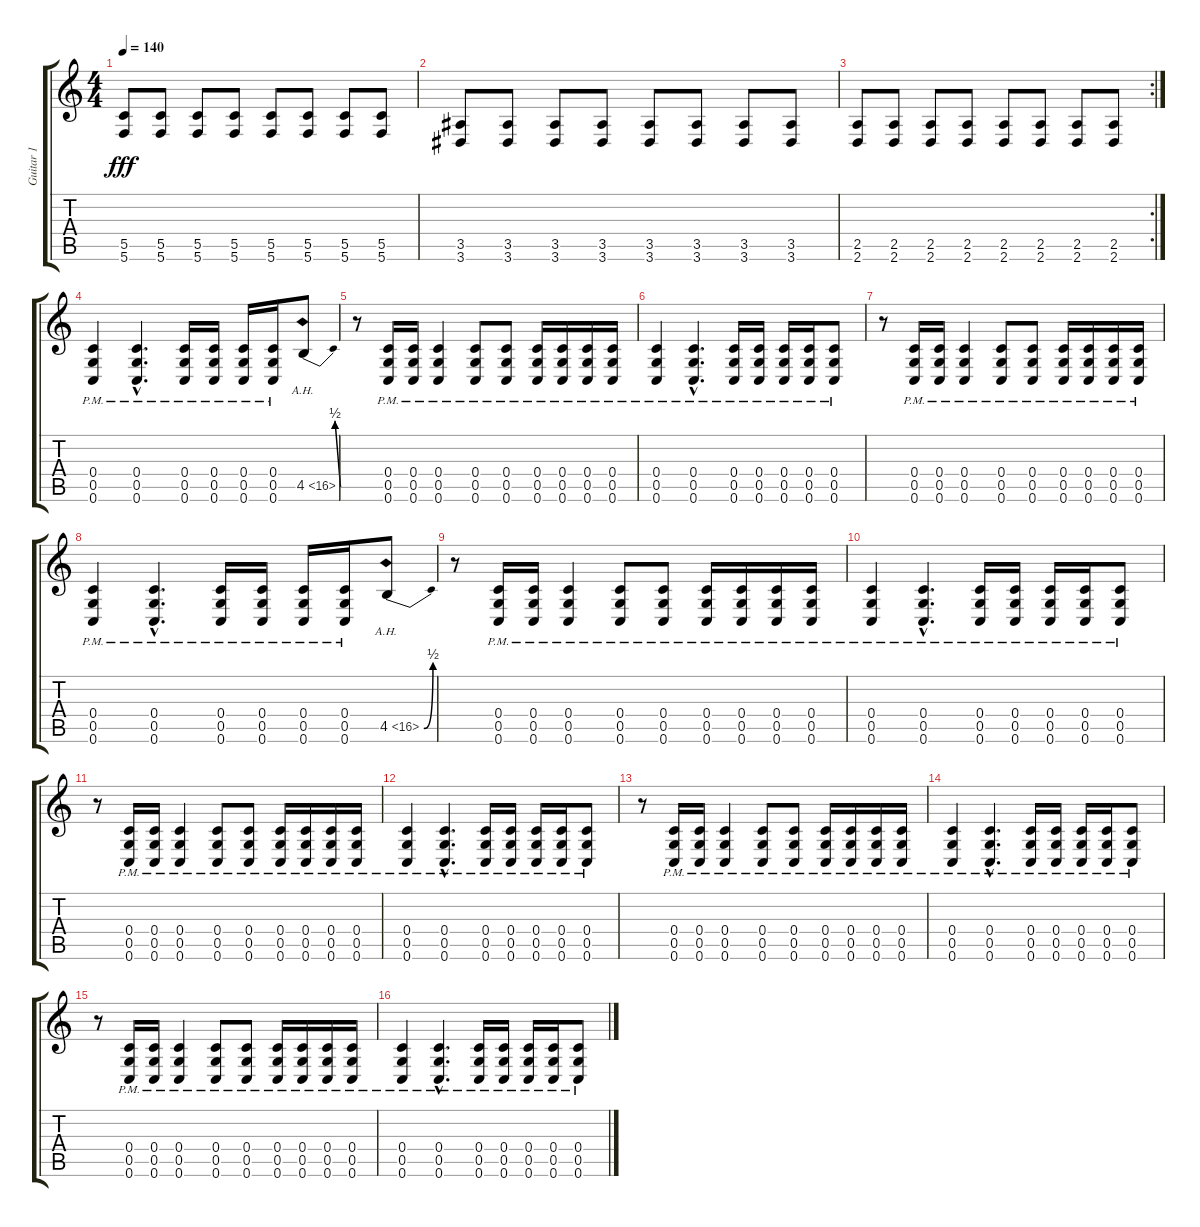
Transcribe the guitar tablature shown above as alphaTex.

\track ("Guitar 1" "Guitar 1") {instrument distortionguitar}
\staff {score tabs}
\tuning (D4 A3 F3 C3 G2 C2) {hide}
\ts (4 4)
\tempo 140
\clef g2
\ks c
(5.5 5.6).8{dy fff} (5.5 5.6).8 (5.5 5.6).8 (5.5 5.6).8 (5.5 5.6).8 (5.5 5.6).8 (5.5 5.6).8 (5.5 5.6).8 |
(3.5 3.6).8 (3.5 3.6).8 (3.5 3.6).8 (3.5 3.6).8 (3.5 3.6).8 (3.5 3.6).8 (3.5 3.6).8 (3.5 3.6).8 |
\rc 2
(2.5 2.6).8 (2.5 2.6).8 (2.5 2.6).8 (2.5 2.6).8 (2.5 2.6).8 (2.5 2.6).8 (2.5 2.6).8 (2.5 2.6).8 |
(0.4{pm} 0.5{pm} 0.6{pm}).4 (0.4{hac pm} 0.5{hac pm} 0.6{hac pm}).4{d} (0.4{pm} 0.5{pm} 0.6{pm}).16 (0.4{pm} 0.5{pm} 0.6{pm}).16 (0.4{pm} 0.5{pm} 0.6{pm}).16 (0.4{pm} 0.5{pm} 0.6{pm}).16 4.5{be (bend 0 0 60 2) ah 12}.8 |
r.8 (0.4{pm} 0.5{pm} 0.6{pm}).16 (0.4{pm} 0.5{pm} 0.6{pm}).16 (0.4{pm} 0.5{pm} 0.6{pm}).4 (0.4{pm} 0.5{pm} 0.6{pm}).8 (0.4{pm} 0.5{pm} 0.6{pm}).8 (0.4{pm} 0.5{pm} 0.6{pm}).16 (0.4{pm} 0.5{pm} 0.6{pm}).16 (0.4{pm} 0.5{pm} 0.6{pm}).16 (0.4{pm} 0.5{pm} 0.6{pm}).16 |
(0.4{pm} 0.5{pm} 0.6{pm}).4 (0.4{hac pm} 0.5{hac pm} 0.6{hac pm}).4{d} (0.4{pm} 0.5{pm} 0.6{pm}).16 (0.4{pm} 0.5{pm} 0.6{pm}).16 (0.4{pm} 0.5{pm} 0.6{pm}).16 (0.4{pm} 0.5{pm} 0.6{pm}).16 (0.4{pm} 0.5{pm} 0.6{pm}).8 |
r.8 (0.4{pm} 0.5{pm} 0.6{pm}).16 (0.4{pm} 0.5{pm} 0.6{pm}).16 (0.4{pm} 0.5{pm} 0.6{pm}).4 (0.4{pm} 0.5{pm} 0.6{pm}).8 (0.4{pm} 0.5{pm} 0.6{pm}).8 (0.4{pm} 0.5{pm} 0.6{pm}).16 (0.4{pm} 0.5{pm} 0.6{pm}).16 (0.4{pm} 0.5{pm} 0.6{pm}).16 (0.4{pm} 0.5{pm} 0.6{pm}).16 |
(0.4{pm} 0.5{pm} 0.6{pm}).4 (0.4{hac pm} 0.5{hac pm} 0.6{hac pm}).4{d} (0.4{pm} 0.5{pm} 0.6{pm}).16 (0.4{pm} 0.5{pm} 0.6{pm}).16 (0.4{pm} 0.5{pm} 0.6{pm}).16 (0.4{pm} 0.5{pm} 0.6{pm}).16 4.5{be (bend 0 0 60 2) ah 12}.8 |
r.8 (0.4{pm} 0.5{pm} 0.6{pm}).16 (0.4{pm} 0.5{pm} 0.6{pm}).16 (0.4{pm} 0.5{pm} 0.6{pm}).4 (0.4{pm} 0.5{pm} 0.6{pm}).8 (0.4{pm} 0.5{pm} 0.6{pm}).8 (0.4{pm} 0.5{pm} 0.6{pm}).16 (0.4{pm} 0.5{pm} 0.6{pm}).16 (0.4{pm} 0.5{pm} 0.6{pm}).16 (0.4{pm} 0.5{pm} 0.6{pm}).16 |
(0.4{pm} 0.5{pm} 0.6{pm}).4 (0.4{hac pm} 0.5{hac pm} 0.6{hac pm}).4{d} (0.4{pm} 0.5{pm} 0.6{pm}).16 (0.4{pm} 0.5{pm} 0.6{pm}).16 (0.4{pm} 0.5{pm} 0.6{pm}).16 (0.4{pm} 0.5{pm} 0.6{pm}).16 (0.4{pm} 0.5{pm} 0.6{pm}).8 |
r.8 (0.4{pm} 0.5{pm} 0.6{pm}).16 (0.4{pm} 0.5{pm} 0.6{pm}).16 (0.4{pm} 0.5{pm} 0.6{pm}).4 (0.4{pm} 0.5{pm} 0.6{pm}).8 (0.4{pm} 0.5{pm} 0.6{pm}).8 (0.4{pm} 0.5{pm} 0.6{pm}).16 (0.4{pm} 0.5{pm} 0.6{pm}).16 (0.4{pm} 0.5{pm} 0.6{pm}).16 (0.4{pm} 0.5{pm} 0.6{pm}).16 |
(0.4{pm} 0.5{pm} 0.6{pm}).4 (0.4{hac pm} 0.5{hac pm} 0.6{hac pm}).4{d} (0.4{pm} 0.5{pm} 0.6{pm}).16 (0.4{pm} 0.5{pm} 0.6{pm}).16 (0.4{pm} 0.5{pm} 0.6{pm}).16 (0.4{pm} 0.5{pm} 0.6{pm}).16 (0.4{pm} 0.5{pm} 0.6{pm}).8 |
r.8 (0.4{pm} 0.5{pm} 0.6{pm}).16 (0.4{pm} 0.5{pm} 0.6{pm}).16 (0.4{pm} 0.5{pm} 0.6{pm}).4 (0.4{pm} 0.5{pm} 0.6{pm}).8 (0.4{pm} 0.5{pm} 0.6{pm}).8 (0.4{pm} 0.5{pm} 0.6{pm}).16 (0.4{pm} 0.5{pm} 0.6{pm}).16 (0.4{pm} 0.5{pm} 0.6{pm}).16 (0.4{pm} 0.5{pm} 0.6{pm}).16 |
(0.4{pm} 0.5{pm} 0.6{pm}).4 (0.4{hac pm} 0.5{hac pm} 0.6{hac pm}).4{d} (0.4{pm} 0.5{pm} 0.6{pm}).16 (0.4{pm} 0.5{pm} 0.6{pm}).16 (0.4{pm} 0.5{pm} 0.6{pm}).16 (0.4{pm} 0.5{pm} 0.6{pm}).16 (0.4{pm} 0.5{pm} 0.6{pm}).8 |
r.8 (0.4{pm} 0.5{pm} 0.6{pm}).16 (0.4{pm} 0.5{pm} 0.6{pm}).16 (0.4{pm} 0.5{pm} 0.6{pm}).4 (0.4{pm} 0.5{pm} 0.6{pm}).8 (0.4{pm} 0.5{pm} 0.6{pm}).8 (0.4{pm} 0.5{pm} 0.6{pm}).16 (0.4{pm} 0.5{pm} 0.6{pm}).16 (0.4{pm} 0.5{pm} 0.6{pm}).16 (0.4{pm} 0.5{pm} 0.6{pm}).16 |
(0.4{pm} 0.5{pm} 0.6{pm}).4 (0.4{hac pm} 0.5{hac pm} 0.6{hac pm}).4{d} (0.4{pm} 0.5{pm} 0.6{pm}).16 (0.4{pm} 0.5{pm} 0.6{pm}).16 (0.4{pm} 0.5{pm} 0.6{pm}).16 (0.4{pm} 0.5{pm} 0.6{pm}).16 (0.4{pm} 0.5{pm} 0.6{pm}).8
